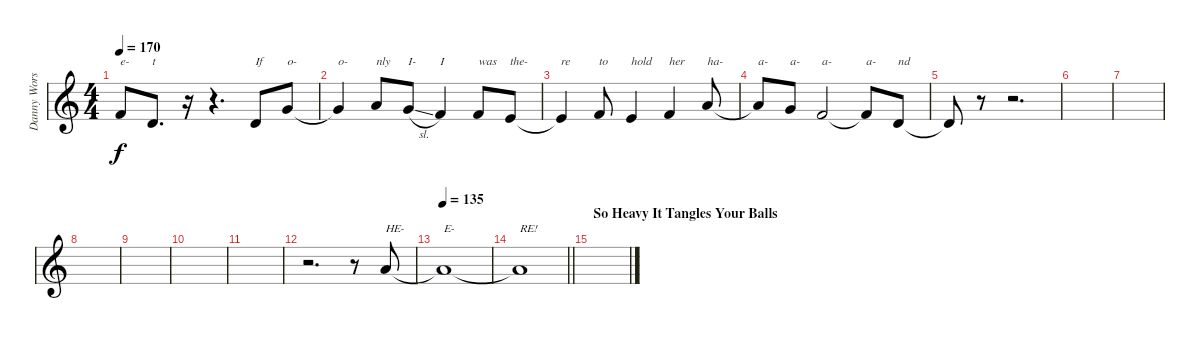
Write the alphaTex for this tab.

\track ("Danny Worsnop" "Danny Wors") {instrument lead2sawtooth}
\staff {score}
\tuning (E4 B3 G3 D3 A2 D2) {hide}
\ts (4 4)
\tempo 170
\clef g2
\ks c
1.1{t}.8{txt "e-" dy f} 3.2.8{d txt "t"} r.16 r.4{d} 3.2.8{txt "If"} 3.1.8{txt "o-"} |
3.1{t}.4{txt "o-"} 5.1.8{txt "nly"} 3.1{sl}.8{txt "I-"} 1.1.4{txt "I"} 1.1.8{txt "was"} 0.1.8{txt "the-"} |
0.1{t}.4{txt "re"} 1.1.8{txt "to"} 0.1.4{txt "hold"} 1.1.4{txt "her"} 5.1.8{txt "ha-"} |
5.1{t}.8{txt "a-"} 3.1.8{txt "a-"} 1.1.2{txt "a-"} 1.1{t}.8{txt "a-"} 3.2.8{txt "nd"} |
3.2{t}.8 r.8 r.2{d} |
|
|
|
|
|
|
r.2{d} r.8 5.1.8{txt "HE-"} |
\tempo 135
5.1{t}.1{txt "E-"} |
\barLineRight lightlight
5.1{t}.1{txt "RE!"} |
\section ("" "So Heavy It Tangles Your Balls")
